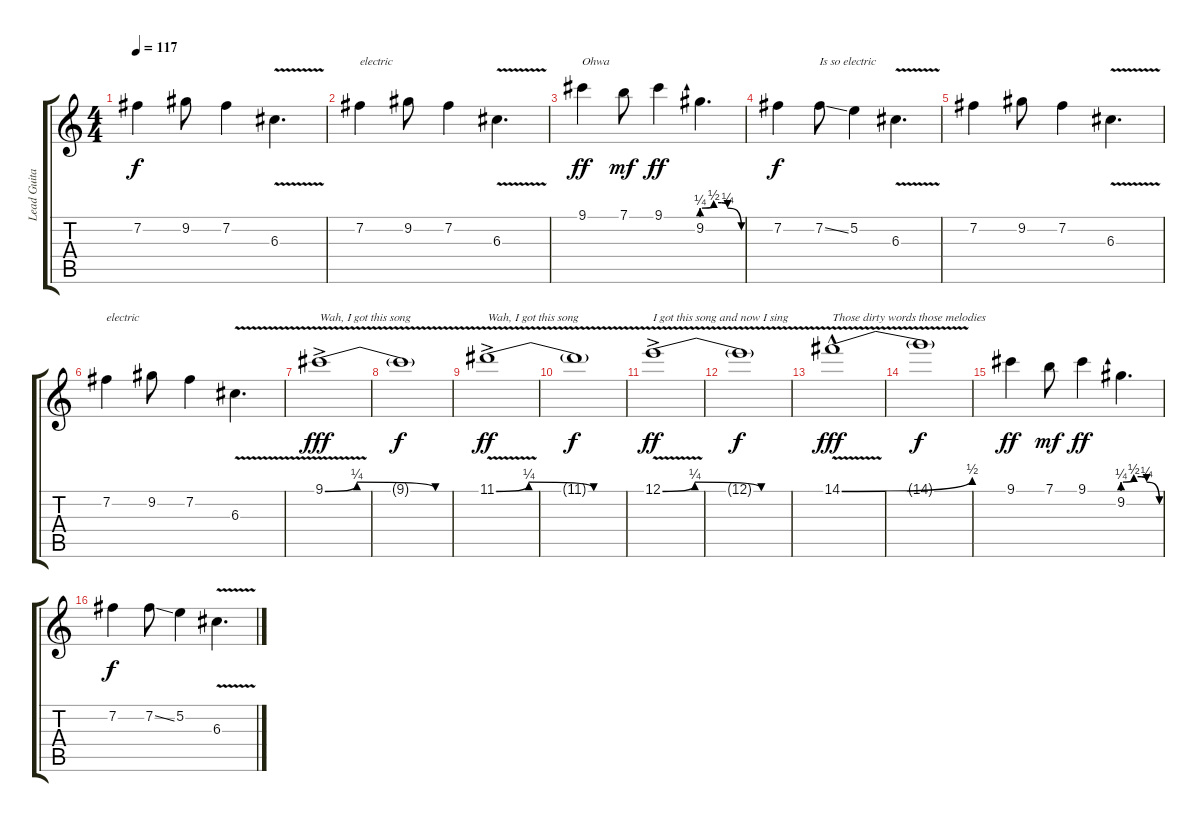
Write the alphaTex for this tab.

\track ("Lead Guitar" "Lead Guita") {instrument electricguitarmuted}
\staff {score tabs}
\tuning (E4 B3 G3 D3 A2 E2) {hide}
\ts (4 4)
\tempo 117
\clef g2
\ks c
7.2.4{dy f} 9.2.8 7.2.4 6.3{v}.4{d} |
7.2.4{txt "electric"} 9.2.8 7.2.4 6.3{v}.4{d} |
9.1.4{txt "Ohwa" dy ff} 7.1.8{dy mf} 9.1.4{dy ff} 9.2{be (custom 0 1 18 2 30 2 39 1 60 0)}.4{d} |
7.2.4{dy f} 7.2{ss}.8{txt "Is so electric"} 5.2.4 6.3{v}.4{d} |
7.2.4 9.2.8 7.2.4 6.3{v}.4{d} |
7.2.4{txt "electric"} 9.2.8 7.2.4 6.3{v}.4{d} |
9.1{be (custom 0 0 15 1 52 0 58 0 60 0) v ac}.1{txt "Wah, I got this song" dy fff} |
9.1{t}.1{dy f} |
11.1{be (custom 0 0 15 1 45 0 48 0 60 0) v ac}.1{txt "Wah, I got this song" dy ff} |
11.1{t}.1{dy f} |
12.1{be (custom 0 0 15 1 46 0 60 0) v ac}.1{txt "I got this song and now I sing" dy ff} |
12.1{t}.1{dy f} |
14.1{be (bend 0 0 60 2) v hac}.1{txt "Those dirty words those melodies" dy fff} |
14.1{t}.1{dy f} |
9.1.4{dy ff} 7.1.8{dy mf} 9.1.4{dy ff} 9.2{be (custom 0 1 18 2 30 2 39 1 60 0)}.4{d} |
7.2.4{dy f} 7.2{ss}.8 5.2.4 6.3{v}.4{d}
